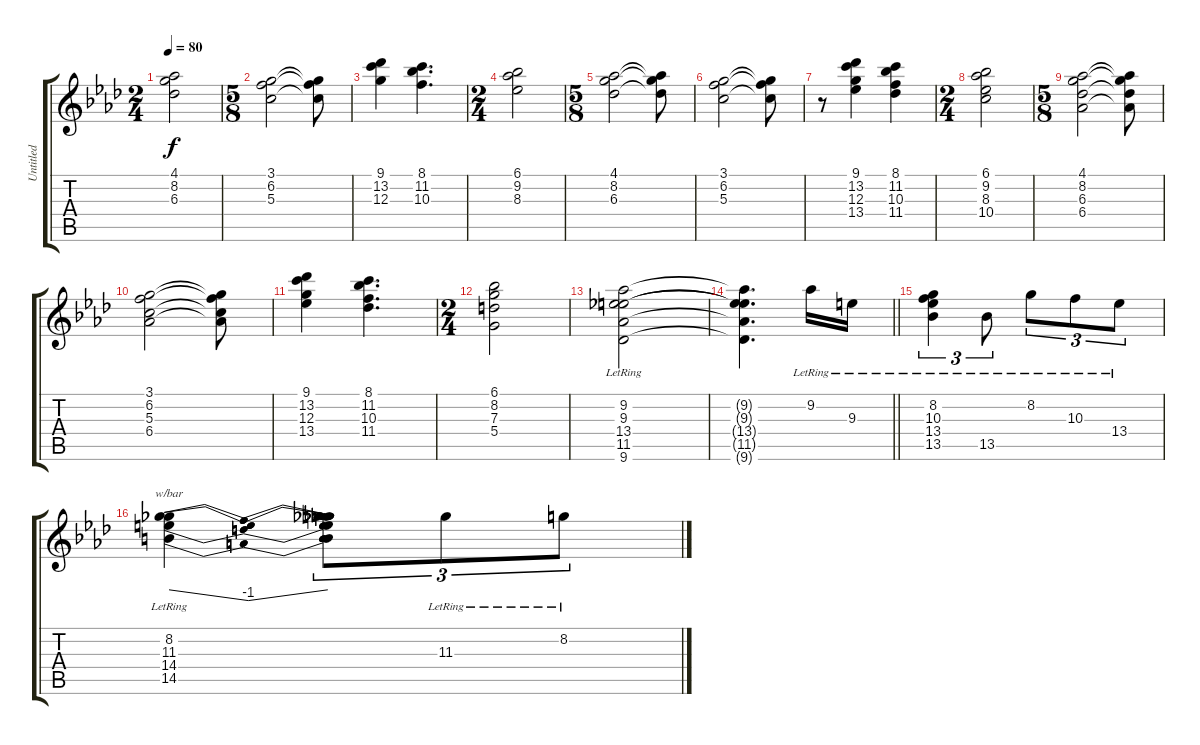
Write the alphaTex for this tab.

\track ("Untitled" "Untitled") {instrument distortionguitar}
\staff {score tabs}
\tuning (E4 B3 G3 D3 A2 E2) {hide}
\ts (2 4)
\tempo 80
\clef g2
\ks ab
(4.1 8.2 6.3).2{dy f} |
\ts (5 8)
(3.1 6.2 5.3).2 (3.1{t} 6.2{t} 5.3{t}).8 |
(9.1 13.2 12.3).4 (8.1 11.2 10.3).4{d} |
\ts (2 4)
(6.1 9.2 8.3).2 |
\ts (5 8)
(4.1 8.2 6.3).2 (4.1{t} 8.2{t} 6.3{t}).8 |
(3.1 6.2 5.3).2 (3.1{t} 6.2{t} 5.3{t}).8 |
r.8 (9.1 13.2 12.3 13.4).4 (8.1 11.2 10.3 11.4).4 |
\ts (2 4)
(6.1 9.2 8.3 10.4).2 |
\ts (5 8)
(4.1 8.2 6.3 6.4).2 (4.1{t} 8.2{t} 6.3{t} 6.4{t}).8 |
(3.1 6.2 5.3 6.4).2 (3.1{t} 6.2{t} 5.3{t} 6.4{t}).8 |
(9.1 13.2 12.3 13.4).4 (8.1 11.2 10.3 11.4).4{d} |
\ts (2 4)
(6.1 8.2 7.3 5.4).2 |
(9.2{lr} 9.3{lr} 13.4{lr} 11.5{lr} 9.6{lr}).2 |
\barLineRight lightlight
(9.2{t} 9.3{t} 13.4{t} 11.5{t} 9.6{t}).4{d} 9.2{lr}.16 9.3{lr}.16 |
(8.2{lr} 10.3{lr} 13.4{lr} 13.5{lr}).4{tu (3 2)} 13.5{lr}.8{tu (3 2)} 8.2{lr}.8{tu (3 2)} 10.3{lr}.8{tu (3 2)} 13.4{lr}.8{tu (3 2)} |
(8.2{lr} 11.3{lr} 14.4{lr} 14.5{lr}).4{tbe (dip default 0 0 30 -4 60 0)} (8.2{t} 11.3{t} 14.4{t} 14.5{t}).8{tu (3 2)} 11.3{lr}.8{tu (3 2)} 8.2{lr}.8{tu (3 2)}
